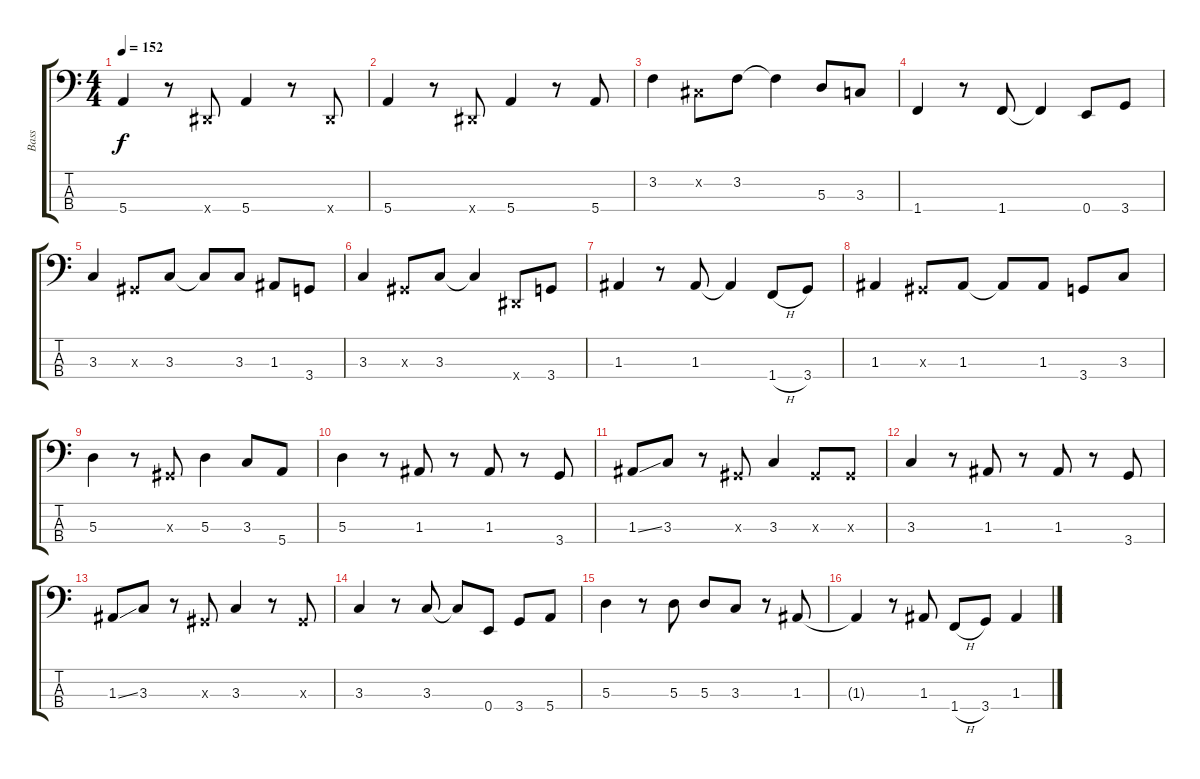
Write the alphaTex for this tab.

\track ("Bass" "Bass") {instrument electricbassfinger}
\staff {score tabs}
\tuning (G2 D2 A1 E1) {hide}
\ts (4 4)
\tempo 152
\clef f4
\ks c
5.4.4{dy f} r.8 -1.4{x}.8 5.4.4 r.8 -1.4{x}.8 |
5.4.4 r.8 -1.4{x}.8 5.4.4 r.8 5.4.8 |
3.2.4 -1.2{x}.8 3.2.8 3.2{t}.4 5.3.8 3.3.8 |
1.4.4 r.8 1.4.8 1.4{t}.4 0.4.8 3.4.8 |
3.3.4 -1.3{x}.8 3.3.8 3.3{t}.8 3.3.8 1.3.8 3.4.8 |
3.3.4 -1.3{x}.8 3.3.8 3.3{t}.4 -1.4{x}.8 3.4.8 |
1.3.4 r.8 1.3.8 1.3{t}.4 1.4{h}.8 3.4.8 |
1.3.4 -1.3{x}.8 1.3.8 1.3{t}.8 1.3.8 3.4.8 3.3.8 |
5.3.4 r.8 -1.3{x}.8 5.3.4 3.3.8 5.4.8 |
5.3.4 r.8 1.3.8 r.8 1.3.8 r.8 3.4.8 |
1.3{ss}.8 3.3.8 r.8 -1.3{x}.8 3.3.4 -1.3{x}.8 -1.3{x}.8 |
3.3.4 r.8 1.3.8 r.8 1.3.8 r.8 3.4.8 |
1.3{ss}.8 3.3.8 r.8 -1.3{x}.8 3.3.4 r.8 -1.3{x}.8 |
3.3.4 r.8 3.3.8 3.3{t}.8 0.4.8 3.4.8 5.4.8 |
5.3.4 r.8 5.3.8 5.3.8 3.3.8 r.8 1.3.8 |
1.3{t}.4 r.8 1.3.8 1.4{h}.8 3.4.8 1.3.4
